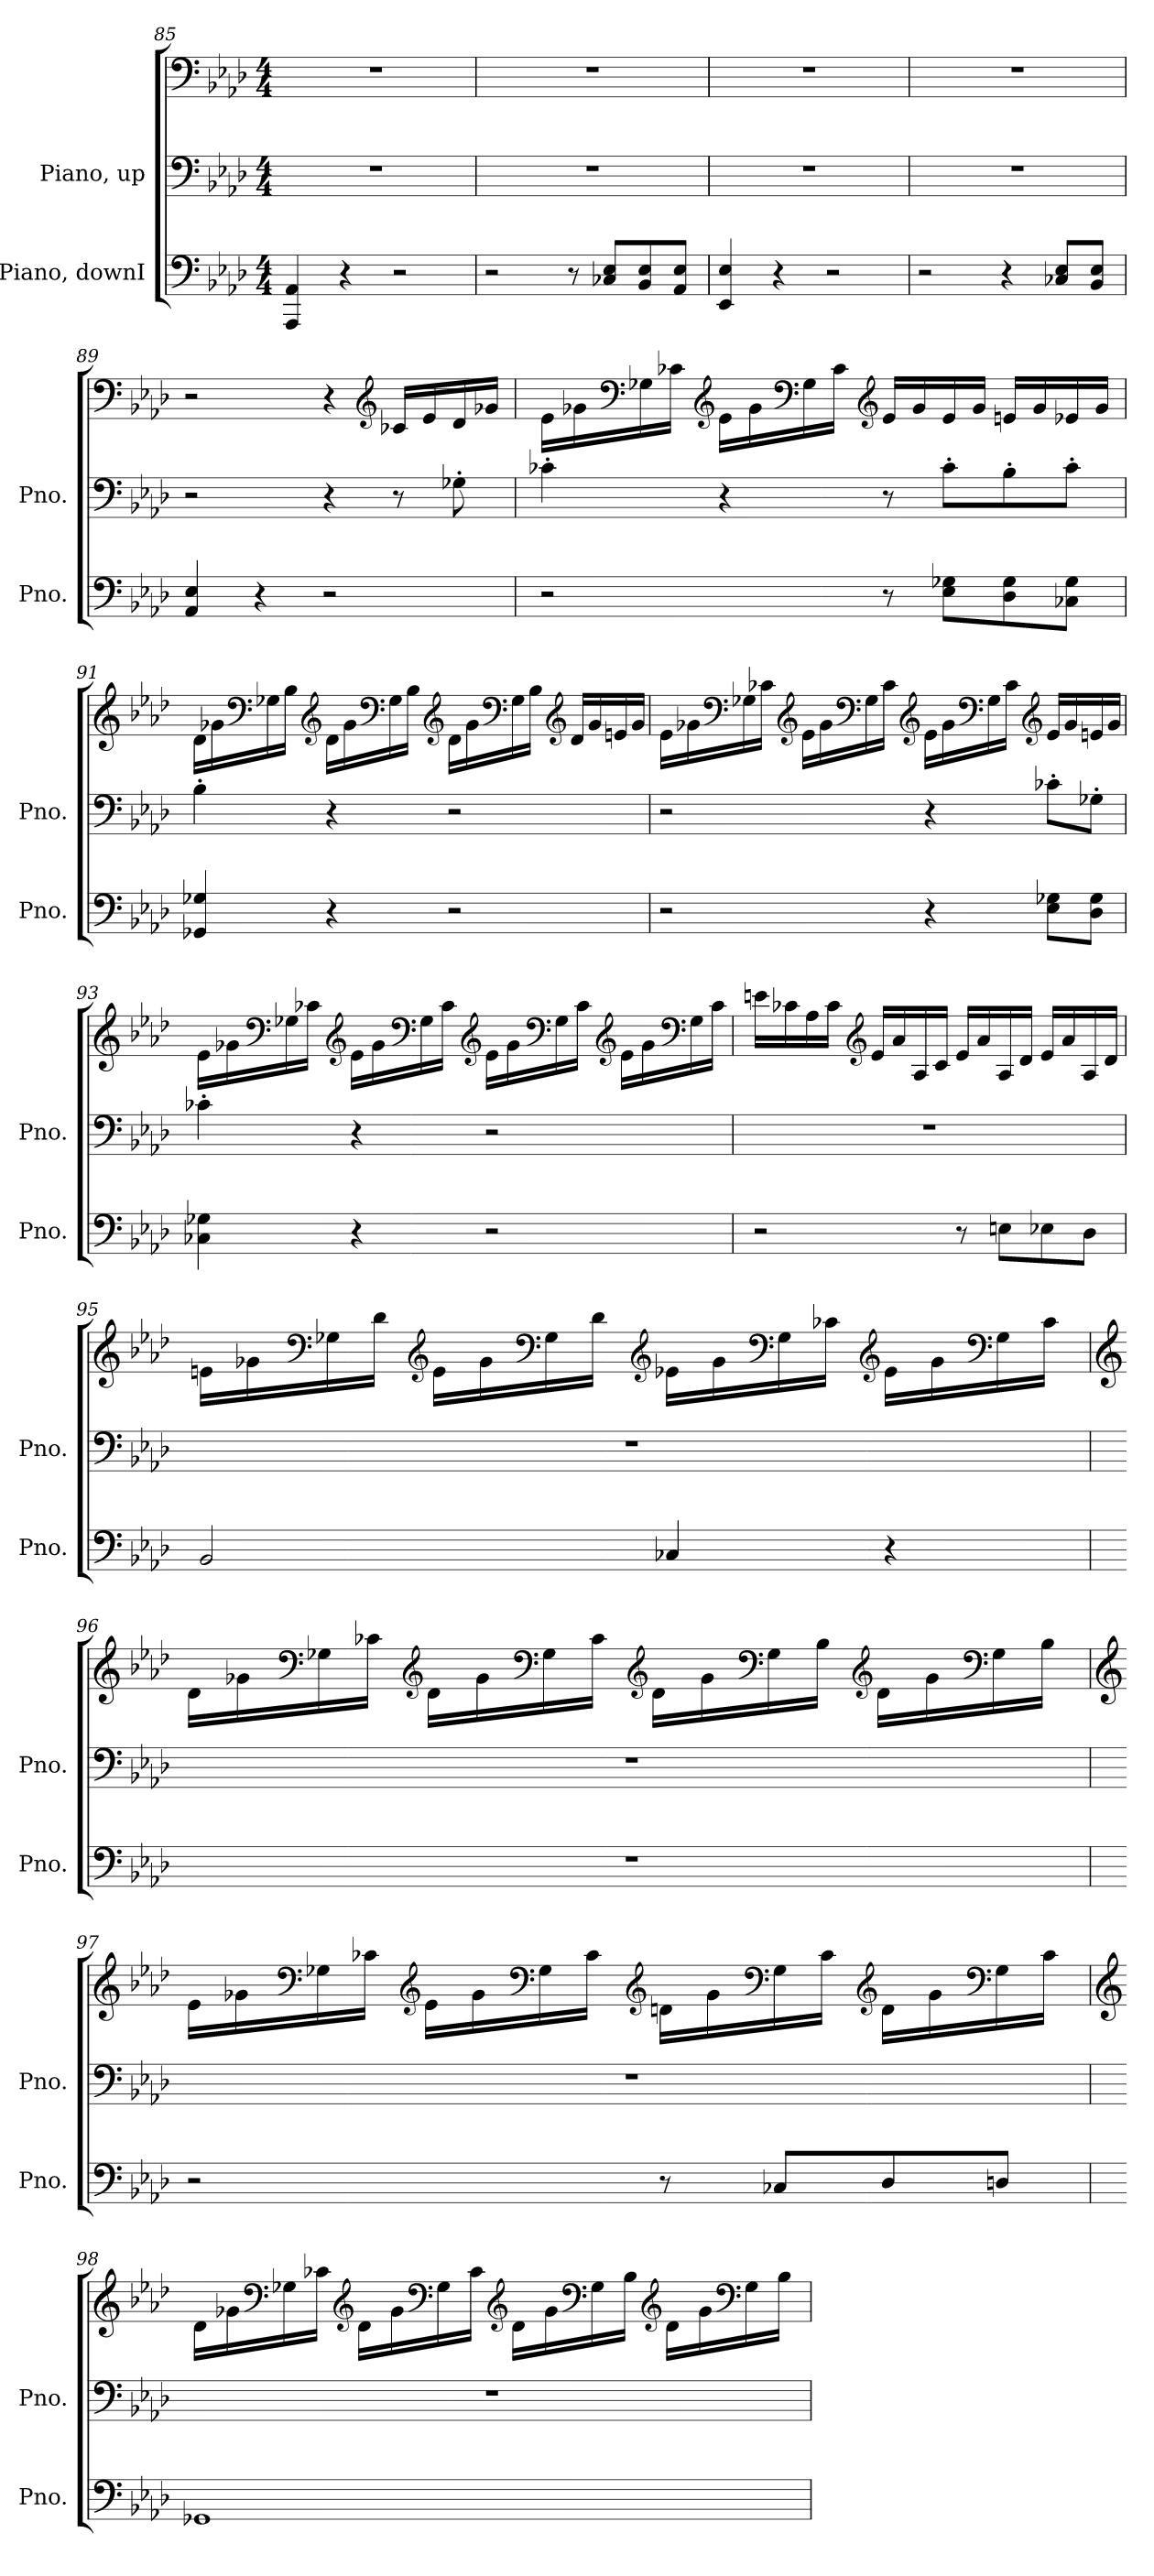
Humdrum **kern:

**kern	**kern	**kern
*part2	*part1	*part1
*staff3	*staff2	*staff1
*I"Piano, downI	*I"Piano, up	*
*I'Pno.	*I'Pno.	*
!!LO:LB:g=z
*clefF4	*clefF4	*clefF4
*k[b-e-a-d-]	*k[b-e-a-d-]	*k[b-e-a-d-]
*M4/4	*M4/4	*M4/4
=85	=85	=85
4AAA-/ 4AA-/	1r	1r
4r	.	.
2r	.	.
=86	=86	=86
2r	1r	1r
8r	.	.
8C-X/ 8E-/L	.	.
8BB-/ 8E-/	.	.
8AA-/ 8E-/J	.	.
=87	=87	=87
4EE-/ 4E-/	1r	1r
4r	.	.
2r	.	.
=88	=88	=88
2r	1r	1r
4r	.	.
8C-X/ 8E-/L	.	.
8BB-/ 8E-/J	.	.
=89	=89	=89
4AA-/ 4E-/	2r	2r
4r	.	.
2r	4r	4r
*	*	*clefG2
.	8r	16c-X/LL
.	.	16e-/
.	8G-X'\	16d-/
.	.	16g-X/JJ
!!LO:LB:g=z
=90	=90	=90
2r	4c-X'\	16e-\LL
.	.	16g-X\
*	*	*clefF4
.	.	16G-X\
.	.	16c-X\JJ
*	*	*clefG2
.	4r	16e-\LL
.	.	16g-\
*	*	*clefF4
.	.	16G-\
.	.	16c-\JJ
*	*	*clefG2
8r	8r	16e-/LL
.	.	16g-/
8E-\ 8G-X\L	8c-'\L	16e-/
.	.	16g-/JJ
8D-\ 8G-\	8B-'\	16en/LL
.	.	16g-/
8C-X\ 8G-\J	8c-'\J	16e-X/
.	.	16g-/JJ
!!LO:PB:g=z
=91	=91	=91
4GG-X/ 4G-X/	4B-'\	16d-\LL
.	.	16g-X\
*	*	*clefF4
.	.	16G-X\
.	.	16B-\JJ
*	*	*clefG2
4r	4r	16d-\LL
.	.	16g-\
*	*	*clefF4
.	.	16G-\
.	.	16B-\JJ
*	*	*clefG2
2r	2r	16d-\LL
.	.	16g-\
*	*	*clefF4
.	.	16G-\
.	.	16B-\JJ
*	*	*clefG2
.	.	16d-/LL
.	.	16g-/
.	.	16en/
.	.	16g-/JJ
!!LO:LB:g=z
=92	=92	=92
2r	2r	16e-\LL
.	.	16g-X\
*	*	*clefF4
.	.	16G-X\
.	.	16c-X\JJ
*	*	*clefG2
.	.	16e-\LL
.	.	16g-\
*	*	*clefF4
.	.	16G-\
.	.	16c-\JJ
*	*	*clefG2
4r	4r	16e-\LL
.	.	16g-\
*	*	*clefF4
.	.	16G-\
.	.	16c-\JJ
*	*	*clefG2
8E-\ 8G-X\L	8c-X'\L	16e-/LL
.	.	16g-/
8D-\ 8G-\J	8G-X'\J	16en/
.	.	16g-/JJ
!!LO:LB:g=z
=93	=93	=93
4C-X\ 4G-X\	4c-X'\	16e-\LL
.	.	16g-X\
*	*	*clefF4
.	.	16G-X\
.	.	16c-X\JJ
*	*	*clefG2
4r	4r	16e-\LL
.	.	16g-\
*	*	*clefF4
.	.	16G-\
.	.	16c-\JJ
*	*	*clefG2
2r	2r	16e-\LL
.	.	16g-\
*	*	*clefF4
.	.	16G-\
.	.	16c-\JJ
*	*	*clefG2
.	.	16e-\LL
.	.	16g-\
*	*	*clefF4
.	.	16G-\
.	.	16c-\JJ
!!LO:LB:g=z
=94	=94	=94
2r	1r	16en\LL
.	.	16c-X\
.	.	16A-\
.	.	16c-\JJ
*	*	*clefG2
.	.	16e/LL
.	.	16a-/
.	.	16A-/
.	.	16c-/JJ
8r	.	16e/LL
.	.	16a-/
8En\L	.	16A-/
.	.	16d-/JJ
8E-X\	.	16e/LL
.	.	16a-/
8D-\J	.	16A-/
.	.	16d-/JJ
!!LO:PB:g=z
=95	=95	=95
2BB-/	1r	16en\LL
.	.	16g-X\
*	*	*clefF4
.	.	16G-X\
.	.	16d-\JJ
*	*	*clefG2
.	.	16e\LL
.	.	16g-\
*	*	*clefF4
.	.	16G-\
.	.	16d-\JJ
*	*	*clefG2
4C-X/	.	16e-X\LL
.	.	16g-\
*	*	*clefF4
.	.	16G-\
.	.	16c-X\JJ
*	*	*clefG2
4r	.	16e-\LL
.	.	16g-\
*	*	*clefF4
.	.	16G-\
.	.	16c-\JJ
!!LO:LB:g=z
=96	=96	=96
*	*	*clefG2
1r	1r	16d-\LL
.	.	16g-X\
*	*	*clefF4
.	.	16G-X\
.	.	16c-X\JJ
*	*	*clefG2
.	.	16d-\LL
.	.	16g-\
*	*	*clefF4
.	.	16G-\
.	.	16c-\JJ
*	*	*clefG2
.	.	16d-\LL
.	.	16g-\
*	*	*clefF4
.	.	16G-\
.	.	16B-\JJ
*	*	*clefG2
.	.	16d-\LL
.	.	16g-\
*	*	*clefF4
.	.	16G-\
.	.	16B-\JJ
!!LO:LB:g=z
=97	=97	=97
*	*	*clefG2
2r	1r	16e-\LL
.	.	16g-X\
*	*	*clefF4
.	.	16G-X\
.	.	16c-X\JJ
*	*	*clefG2
.	.	16e-\LL
.	.	16g-\
*	*	*clefF4
.	.	16G-\
.	.	16c-\JJ
*	*	*clefG2
8r	.	16dn\LL
.	.	16g-\
*	*	*clefF4
8C-X/L	.	16G-\
.	.	16c-\JJ
*	*	*clefG2
8D-/	.	16d\LL
.	.	16g-\
*	*	*clefF4
8Dn/J	.	16G-\
.	.	16c-\JJ
!!LO:LB:g=z
=98	=98	=98
*	*	*clefG2
1GG-X	1r	16d-\LL
.	.	16g-X\
*	*	*clefF4
.	.	16G-X\
.	.	16c-X\JJ
*	*	*clefG2
.	.	16d-\LL
.	.	16g-\
*	*	*clefF4
.	.	16G-\
.	.	16c-\JJ
*	*	*clefG2
.	.	16d-\LL
.	.	16g-\
*	*	*clefF4
.	.	16G-\
.	.	16B-\JJ
*	*	*clefG2
.	.	16d-\LL
.	.	16g-\
*	*	*clefF4
.	.	16G-\
.	.	16B-\JJ
=	=	=
*-	*-	*-
